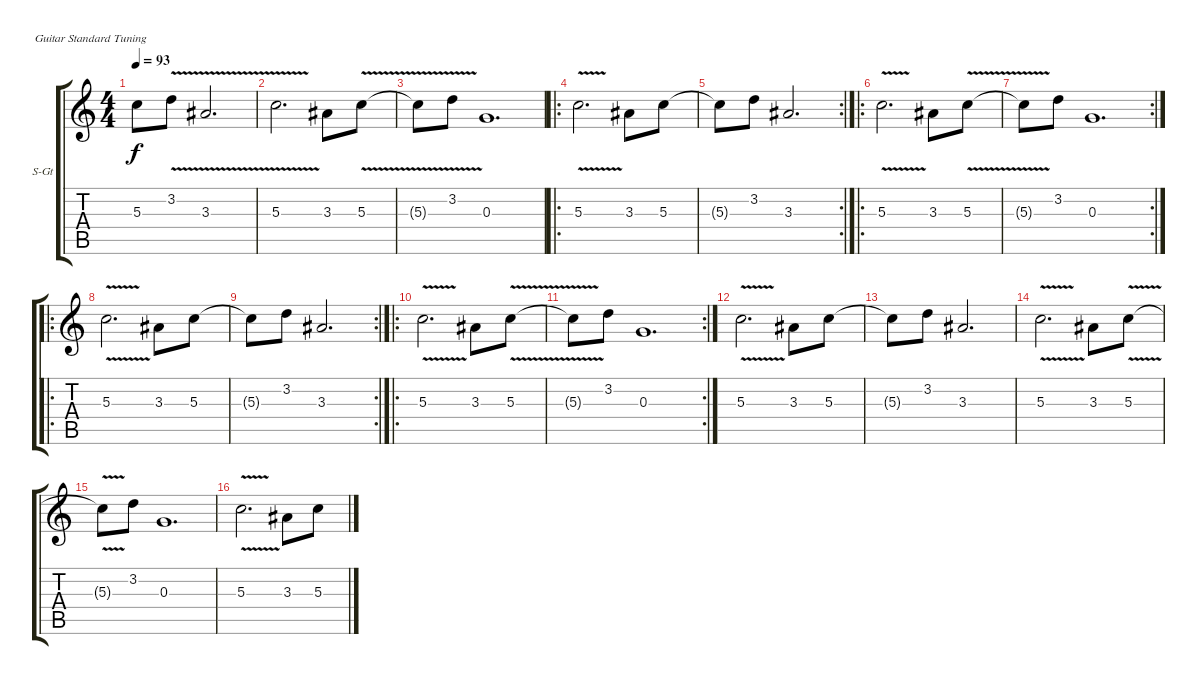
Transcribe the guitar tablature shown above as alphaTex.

\defaultSystemsLayout 4
\bracketExtendMode groupsimilarinstruments
\firstSystemTrackNameOrientation horizontal
\otherSystemsTrackNameOrientation horizontal
\track ("Steel Guitar" "S-Gt") {instrument acousticguitarsteel}
\staff {score tabs}
\tuning (E4 B3 G3 D3 A2 E2)
\ts (4 4)
\tempo 93
\clef g2
\ks c
5.3{t}.8{dy f} 3.2{v}.8 3.3{v}.2{d} |
5.3{v}.2{d} 3.3.8 5.3{v}.8 |
5.3{t}.8 3.2{v}.8 0.3.1{d} |
\ro
5.3{v}.2{d} 3.3.8 5.3.8 |
\rc 2
5.3{t}.8 3.2.8 3.3.2{d} |
\ro
5.3{v}.2{d} 3.3.8 5.3{v}.8 |
\rc 2
5.3{t}.8 3.2.8 0.3.1{d} |
\ro
5.3{v}.2{d} 3.3.8 5.3.8 |
\rc 2
5.3{t}.8 3.2.8 3.3.2{d} |
\ro
5.3{v}.2{d} 3.3.8 5.3{v}.8 |
\rc 2
5.3{t}.8 3.2.8 0.3.1{d} |
5.3{v}.2{d} 3.3.8 5.3.8 |
5.3{t}.8 3.2.8 3.3.2{d} |
5.3{v}.2{d} 3.3.8 5.3{v}.8 |
5.3{t}.8 3.2.8 0.3.1{d} |
5.3{v}.2{d} 3.3.8 5.3.8
